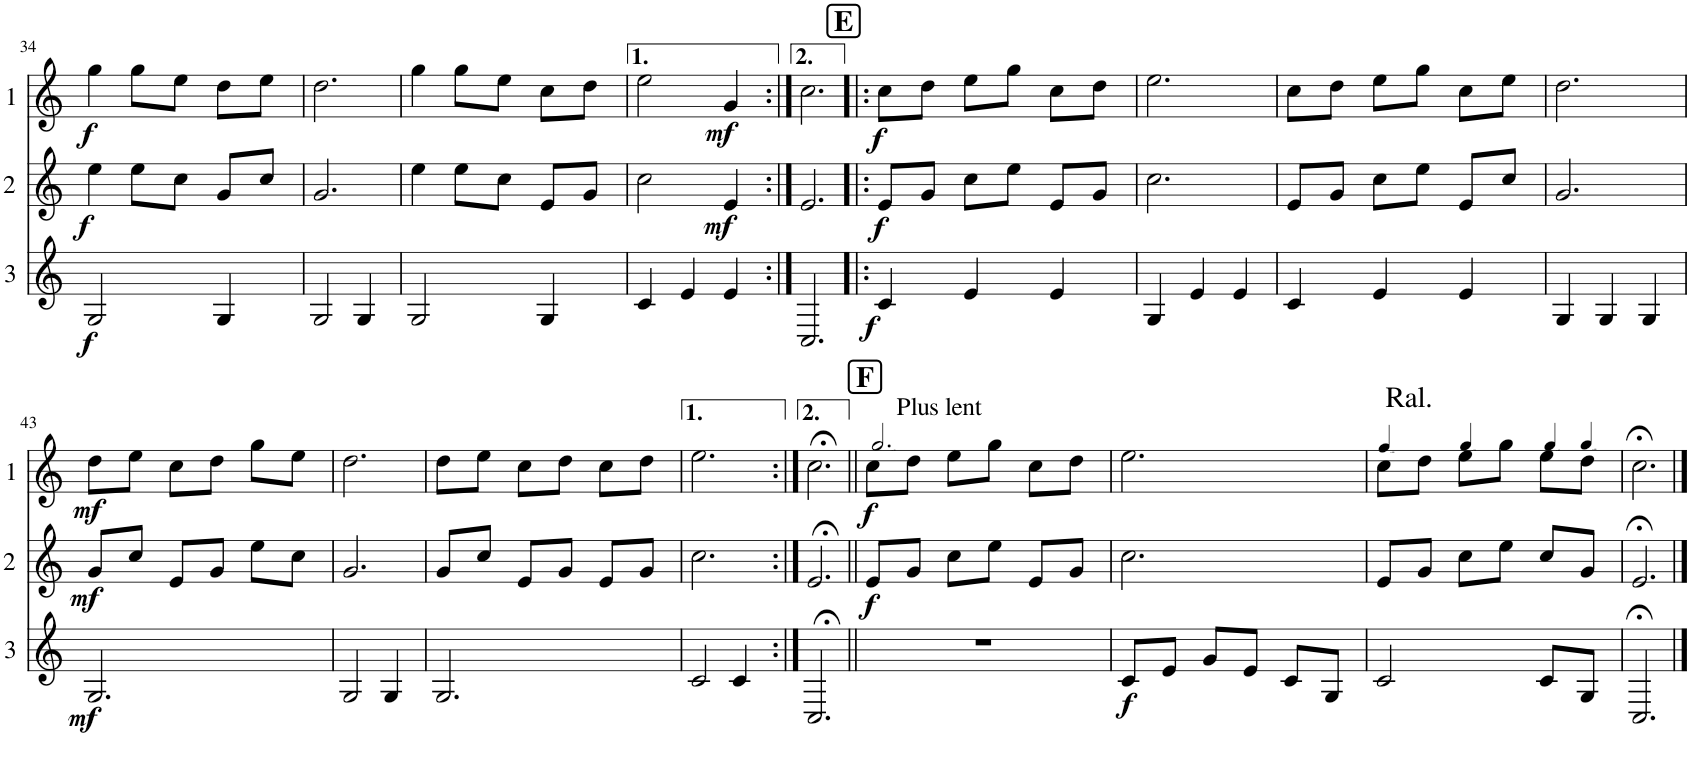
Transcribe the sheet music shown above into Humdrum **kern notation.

**kern	**dynam	**kern	**dynam	**kern	**dynam
*part3	*part3	*part2	*part2	*part1	*part1
*staff3	*staff3	*staff2	*staff2	*staff1	*staff1
*I"Cor 3	*	*I"Cor 2	*	*I"Cor 1	*
!!LO:PB:g=z
*clefG2	*	*clefG2	*	*clefG2	*
*Trd4c7	*	*Trd4c7	*	*Trd4c7	*
*k[]	*	*k[]	*	*k[]	*
*M3/4	*	*M3/4	*	*M3/4	*
=34	=34	=34	=34	=34	=34
!	!LO:DY:b	!	!LO:DY:b	!	!LO:DY:b
2G/	f	4ee\	f	4gg\	f
.	.	8ee\L	.	8gg\L	.
.	.	8cc\J	.	8ee\J	.
4G/	.	8g/L	.	8dd\L	.
.	.	8cc/J	.	8ee\J	.
=35	=35	=35	=35	=35	=35
2G/	.	2.g/	.	2.dd\	.
4G/	.	.	.	.	.
=36	=36	=36	=36	=36	=36
2G/	.	4ee\	.	4gg\	.
.	.	8ee\L	.	8gg\L	.
.	.	8cc\J	.	8ee\J	.
4G/	.	8e/L	.	8cc\L	.
.	.	8g/J	.	8dd\J	.
=37	=37	=37	=37	=37	=37
4c/	.	2cc\	.	2ee\	.
4e/	.	.	.	.	.
!	!	!	!LO:DY:b	!	!LO:DY:b
4e/	.	4e/	mf	4g/	mf
=38:|!	=38:|!	=38:|!	=38:|!	=38:|!	=38:|!
2.C/	.	2.e/	.	2.cc\	.
!!LO:REH:place=s1:a:B:cj:fs=14:t=E
=39!|:	=39!|:	=39!|:	=39!|:	=39!|:	=39!|:
!	!LO:DY:b	!	!LO:DY:b	!	!LO:DY:b
4c/	f	8e/L	f	8cc\L	f
.	.	8g/J	.	8dd\J	.
4e/	.	8cc\L	.	8ee\L	.
.	.	8ee\J	.	8gg\J	.
4e/	.	8e/L	.	8cc\L	.
.	.	8g/J	.	8dd\J	.
=40	=40	=40	=40	=40	=40
4G/	.	2.cc\	.	2.ee\	.
4e/	.	.	.	.	.
4e/	.	.	.	.	.
=41	=41	=41	=41	=41	=41
4c/	.	8e/L	.	8cc\L	.
.	.	8g/J	.	8dd\J	.
4e/	.	8cc\L	.	8ee\L	.
.	.	8ee\J	.	8gg\J	.
4e/	.	8e/L	.	8cc\L	.
.	.	8cc/J	.	8ee\J	.
=42	=42	=42	=42	=42	=42
4G/	.	2.g/	.	2.dd\	.
4G/	.	.	.	.	.
4G/	.	.	.	.	.
!!LO:LB:g=z
=43	=43	=43	=43	=43	=43
!	!LO:DY:b	!	!LO:DY:b	!	!LO:DY:b
2.G/	mf	8g/L	mf	8dd\L	mf
.	.	8cc/J	.	8ee\J	.
.	.	8e/L	.	8cc\L	.
.	.	8g/J	.	8dd\J	.
.	.	8ee\L	.	8gg\L	.
.	.	8cc\J	.	8ee\J	.
=44	=44	=44	=44	=44	=44
2G/	.	2.g/	.	2.dd\	.
4G/	.	.	.	.	.
=45	=45	=45	=45	=45	=45
2.G/	.	8g/L	.	8dd\L	.
.	.	8cc/J	.	8ee\J	.
.	.	8e/L	.	8cc\L	.
.	.	8g/J	.	8dd\J	.
.	.	8e/L	.	8cc\L	.
.	.	8g/J	.	8dd\J	.
=46	=46	=46	=46	=46	=46
2c/	.	2.cc\	.	2.ee\	.
4c/	.	.	.	.	.
=47:|!	=47:|!	=47:|!	=47:|!	=47:|!	=47:|!
2.C;</	.	2.e;</	.	2.cc;<\	.
=48||	=48||	=48||	=48||	=48||	=48||
!!LO:REH:place=s1:a:B:cj:fs=14:t=F
*	*	*	*	*MM90	*
!	!	!	!	!LO:TX:a:t=Plus lent	!
!	!	!	!LO:DY:b	!	!LO:DY:b
2.r	.	8e/L	f	8cc\L	f
.	.	8g/J	.	8dd\J	.
.	.	8cc\L	.	8ee\L	.
.	.	8ee\J	.	8gg\J	.
.	.	8e/L	.	8cc\L	.
.	.	8g/J	.	8dd\J	.
=49	=49	=49	=49	=49	=49
!	!LO:DY:b	!	!	!	!
8c/L	f	2.cc\	.	2.ee\	.
8e/J	.	.	.	.	.
8g/L	.	.	.	.	.
8e/J	.	.	.	.	.
8c/L	.	.	.	.	.
8G/J	.	.	.	.	.
=50	=50	=50	=50	=50	=50
*	*	*	*	*MM80	*
!	!	!	!	!LO:TX:a:t=Ral.	!
2c/	.	8e/L	.	8cc\L	.
.	.	8g/J	.	8dd\J	.
*	*	*	*	*MM70	*
.	.	8cc\L	.	8ee\L	.
.	.	8ee\J	.	8gg\J	.
*	*	*	*	*MM65	*
8c/L	.	8cc/L	.	8ee\L	.
*	*	*	*	*MM60	*
8G/J	.	8g/J	.	8dd\J	.
=51	=51	=51	=51	=51	=51
2.C;</	.	2.e;</	.	2.cc;<\	.
==	==	==	==	==	==
*-	*-	*-	*-	*-	*-
